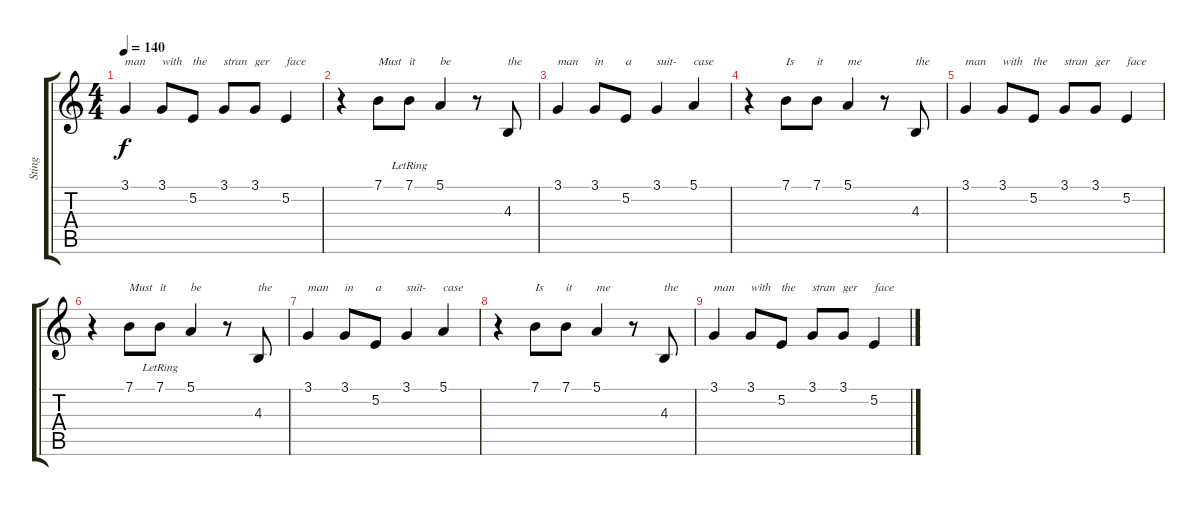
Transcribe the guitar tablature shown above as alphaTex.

\track ("Sting" "Sting") {instrument oboe}
\staff {score tabs}
\tuning (E4 B3 G3 D3 A2 E2) {hide}
\ts (4 4)
\tempo 140
\clef g2
\ks c
3.1.4{txt "man" dy f} 3.1.8{txt "with"} 5.2.8{txt "the"} 3.1.8{txt "stran"} 3.1.8{txt "ger"} 5.2.4{txt "face"} |
r.4 7.1.8{txt "Must"} 7.1{lr}.8{txt "it"} 5.1.4{txt "be"} r.8 4.3.8{txt "the"} |
3.1.4{txt "man"} 3.1.8{txt "in"} 5.2.8{txt "a"} 3.1.4{txt "suit-"} 5.1.4{txt "case"} |
r.4 7.1.8{txt "Is"} 7.1.8{txt "it"} 5.1.4{txt "me"} r.8 4.3.8{txt "the"} |
3.1.4{txt "man"} 3.1.8{txt "with"} 5.2.8{txt "the"} 3.1.8{txt "stran"} 3.1.8{txt "ger"} 5.2.4{txt "face"} |
r.4 7.1.8{txt "Must"} 7.1{lr}.8{txt "it"} 5.1.4{txt "be"} r.8 4.3.8{txt "the"} |
3.1.4{txt "man"} 3.1.8{txt "in"} 5.2.8{txt "a"} 3.1.4{txt "suit-"} 5.1.4{txt "case"} |
r.4 7.1.8{txt "Is"} 7.1.8{txt "it"} 5.1.4{txt "me"} r.8 4.3.8{txt "the"} |
3.1.4{txt "man"} 3.1.8{txt "with"} 5.2.8{txt "the"} 3.1.8{txt "stran"} 3.1.8{txt "ger"} 5.2.4{txt "face"}
